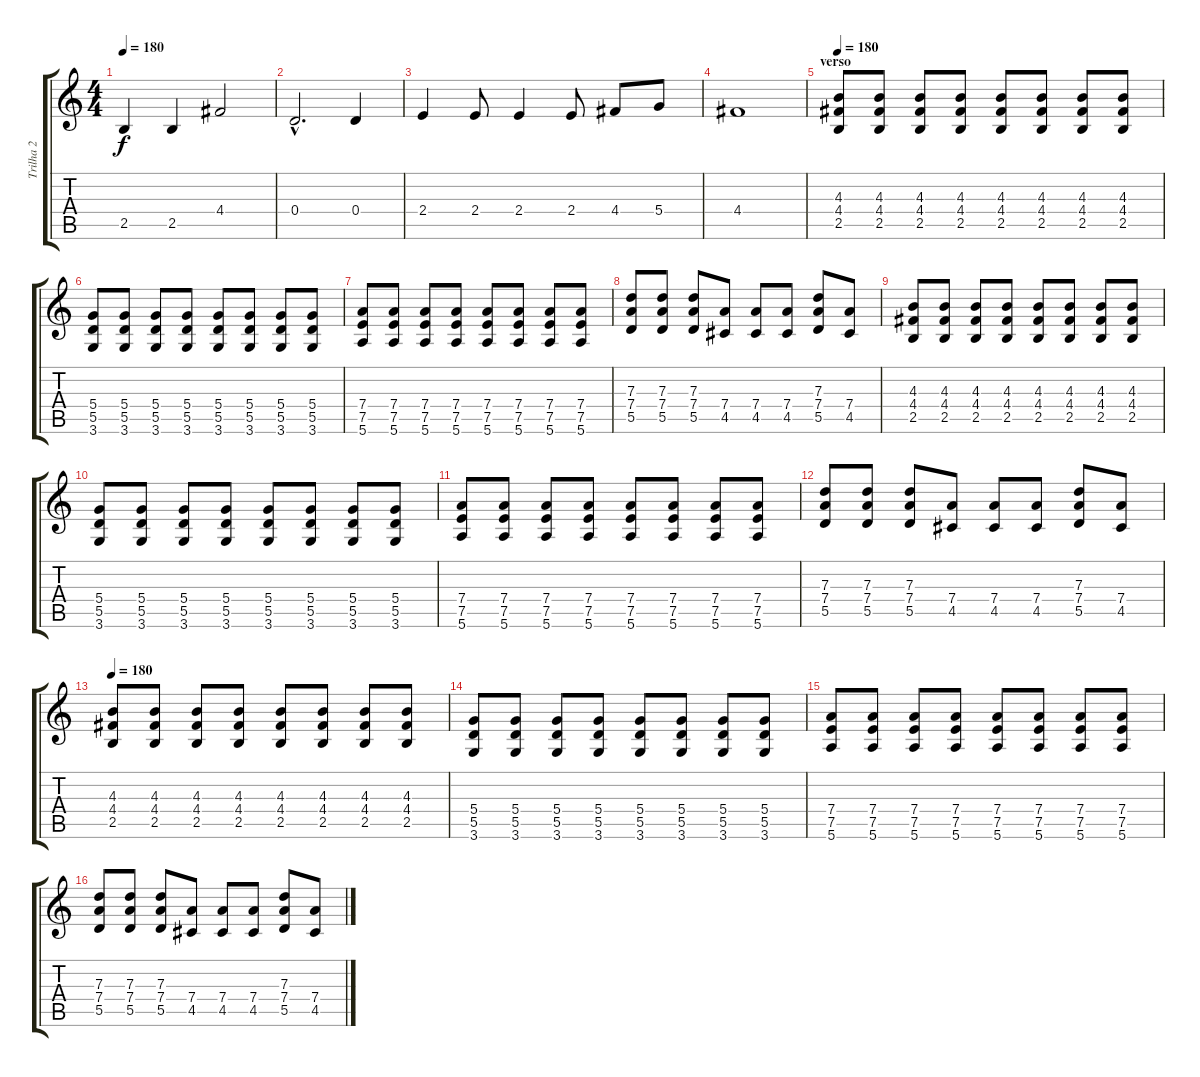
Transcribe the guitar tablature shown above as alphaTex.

\track ("Trilha 2" "Trilha 2") {instrument overdrivenguitar}
\staff {score tabs}
\tuning (E4 B3 G3 D3 A2 E2) {hide}
\ts (4 4)
\tempo 180
\clef g2
\ks c
2.5.4{dy f} 2.5.4 4.4.2 |
0.4{hac}.2{d} 0.4.4 |
2.4.4 2.4.8 2.4.4 2.4.8 4.4.8 5.4.8 |
4.4.1 |
\section ("" "verso")
\tempo 180
(4.3 4.4 2.5).8 (4.3 4.4 2.5).8 (4.3 4.4 2.5).8 (4.3 4.4 2.5).8 (4.3 4.4 2.5).8 (4.3 4.4 2.5).8 (4.3 4.4 2.5).8 (4.3 4.4 2.5).8 |
(5.4 5.5 3.6).8 (5.4 5.5 3.6).8 (5.4 5.5 3.6).8 (5.4 5.5 3.6).8 (5.4 5.5 3.6).8 (5.4 5.5 3.6).8 (5.4 5.5 3.6).8 (5.4 5.5 3.6).8 |
(7.4 7.5 5.6).8 (7.4 7.5 5.6).8 (7.4 7.5 5.6).8 (7.4 7.5 5.6).8 (7.4 7.5 5.6).8 (7.4 7.5 5.6).8 (7.4 7.5 5.6).8 (7.4 7.5 5.6).8 |
(7.3 7.4 5.5).8 (7.3 7.4 5.5).8 (7.3 7.4 5.5).8 (7.4 4.5).8 (7.4 4.5).8 (7.4 4.5).8 (7.3 7.4 5.5).8 (7.4 4.5).8 |
(4.3 4.4 2.5).8 (4.3 4.4 2.5).8 (4.3 4.4 2.5).8 (4.3 4.4 2.5).8 (4.3 4.4 2.5).8 (4.3 4.4 2.5).8 (4.3 4.4 2.5).8 (4.3 4.4 2.5).8 |
(5.4 5.5 3.6).8 (5.4 5.5 3.6).8 (5.4 5.5 3.6).8 (5.4 5.5 3.6).8 (5.4 5.5 3.6).8 (5.4 5.5 3.6).8 (5.4 5.5 3.6).8 (5.4 5.5 3.6).8 |
(7.4 7.5 5.6).8 (7.4 7.5 5.6).8 (7.4 7.5 5.6).8 (7.4 7.5 5.6).8 (7.4 7.5 5.6).8 (7.4 7.5 5.6).8 (7.4 7.5 5.6).8 (7.4 7.5 5.6).8 |
(7.3 7.4 5.5).8 (7.3 7.4 5.5).8 (7.3 7.4 5.5).8 (7.4 4.5).8 (7.4 4.5).8 (7.4 4.5).8 (7.3 7.4 5.5).8 (7.4 4.5).8 |
\tempo 180
(4.3 4.4 2.5).8 (4.3 4.4 2.5).8 (4.3 4.4 2.5).8 (4.3 4.4 2.5).8 (4.3 4.4 2.5).8 (4.3 4.4 2.5).8 (4.3 4.4 2.5).8 (4.3 4.4 2.5).8 |
(5.4 5.5 3.6).8 (5.4 5.5 3.6).8 (5.4 5.5 3.6).8 (5.4 5.5 3.6).8 (5.4 5.5 3.6).8 (5.4 5.5 3.6).8 (5.4 5.5 3.6).8 (5.4 5.5 3.6).8 |
(7.4 7.5 5.6).8 (7.4 7.5 5.6).8 (7.4 7.5 5.6).8 (7.4 7.5 5.6).8 (7.4 7.5 5.6).8 (7.4 7.5 5.6).8 (7.4 7.5 5.6).8 (7.4 7.5 5.6).8 |
(7.3 7.4 5.5).8 (7.3 7.4 5.5).8 (7.3 7.4 5.5).8 (7.4 4.5).8 (7.4 4.5).8 (7.4 4.5).8 (7.3 7.4 5.5).8 (7.4 4.5).8
